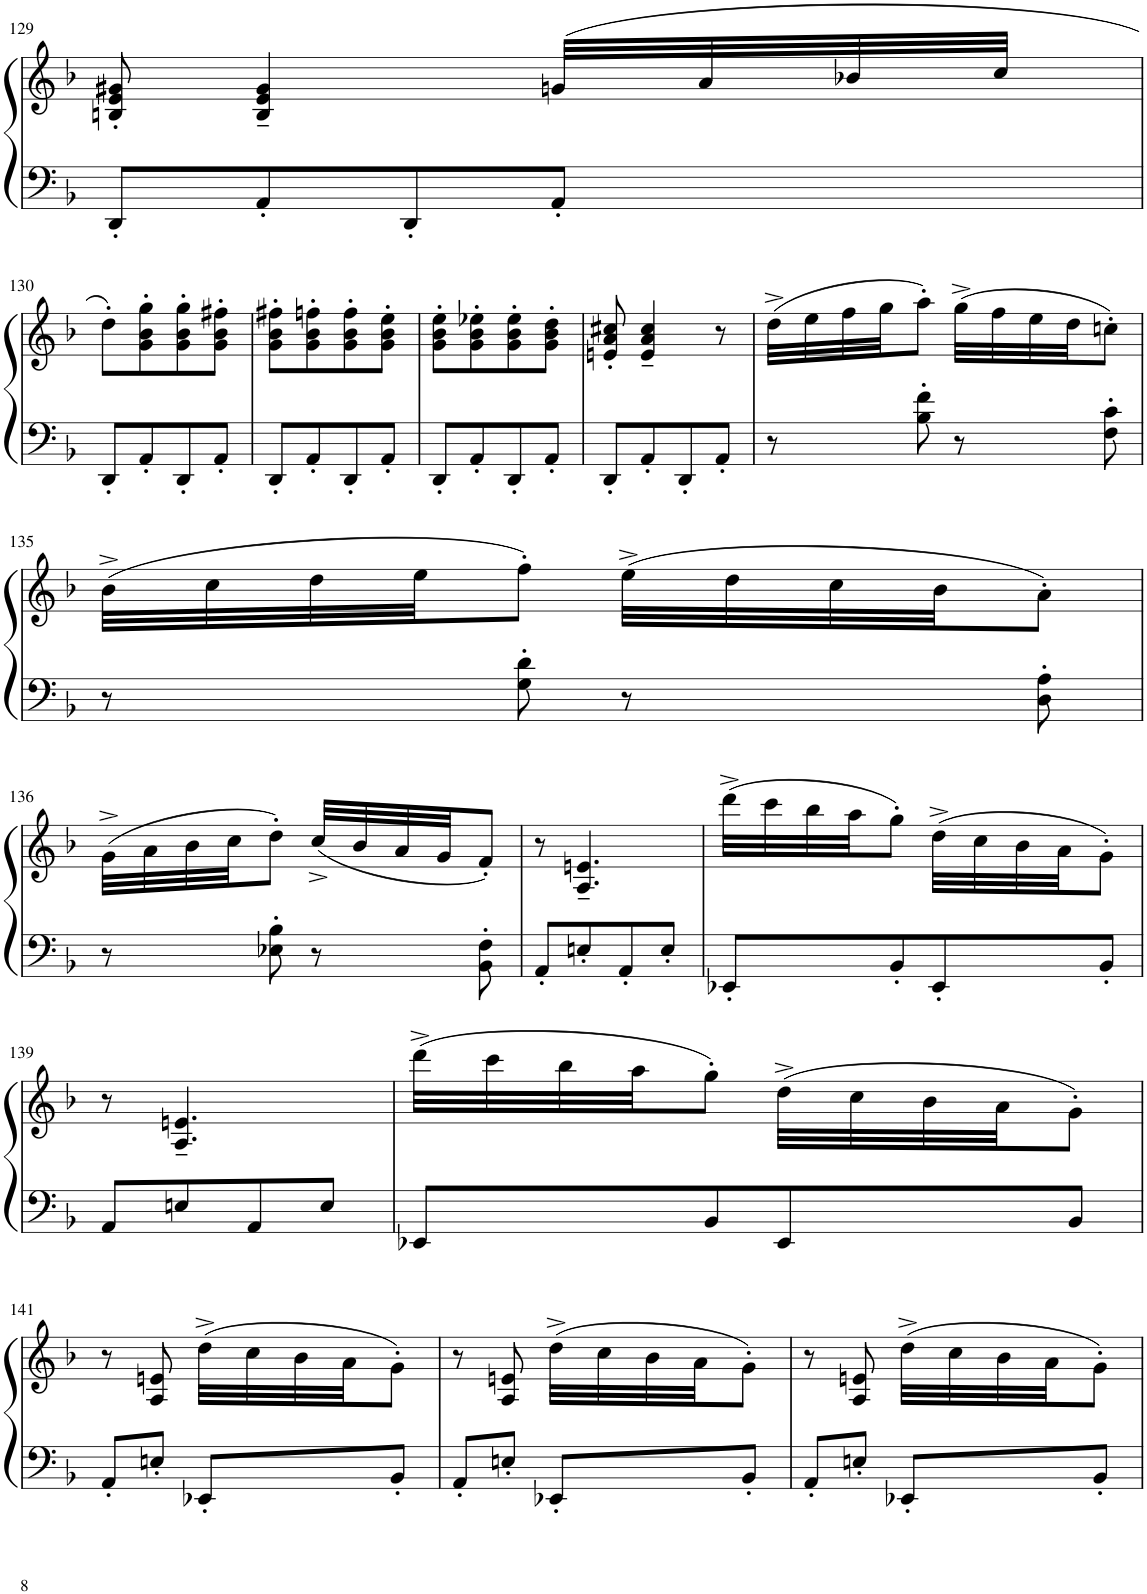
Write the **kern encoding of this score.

**kern	**kern
*part1	*part1
*staff2	*staff1
*I"Piano	*
*I'Pno	*
!!LO:PB:g=z
*clefF4	*clefG2
*k[b-]	*k[b-]
*M2/4	*M2/4
=129	=129
8DD'/L	8Bn/' 8e/' 8g#X/'
8AA'/	4B/~ 4e/~ 4g#/~
8DD'/	.
8AA'/J	(>32gn/LLL
.	32a/
.	32b-X/
.	32cc/JJJ
!!LO:LB:g=z
=130	=130
8DD'/L	8dd'\L)
8AA'/	8g\' 8b-\' 8gg\'
8DD'/	8g\' 8b-\' 8gg\'
8AA'/J	8g\' 8b-\' 8ff#X\'J
=131	=131
8DD'/L	8g\' 8b-\' 8ff#X\'L
8AA'/	8g\' 8b-\' 8ffn\'
8DD'/	8g\' 8b-\' 8ff\'
8AA'/J	8g\' 8b-\' 8ee\'J
=132	=132
8DD'/L	8g\' 8b-\' 8ee\'L
8AA'/	8g\' 8b-\' 8ee-X\'
8DD'/	8g\' 8b-\' 8ee-\'
8AA'/J	8g\' 8b-\' 8dd\'J
=133	=133
8DD'/L	8en/' 8a/' 8cc#X/'
8AA'/	4e/~ 4a/~ 4cc#/~
8DD'/	.
8AA'/J	8r
=134	=134
8r	(32dd^\LLL
.	32ee\
.	32ff\
.	32gg\JJ
8B-\' 8f\'	8aa'\J)
8r	(32gg^\LLL
.	32ff\
.	32ee\
.	32dd\JJ
8F\' 8c\'	8ccn'\J)
!!LO:LB:g=z
=135	=135
8r	(32b-^\LLL
.	32cc\
.	32dd\
.	32ee\JJ
8G\' 8d\'	8ff'\J)
8r	(32ee^\LLL
.	32dd\
.	32cc\
.	32b-\JJ
8D\' 8A\'	8a'\J)
!!LO:LB:g=z
=136	=136
8r	(32g^\LLL
.	32a\
.	32b-\
.	32cc\JJ
8E-X\' 8B-\'	8dd'\J)
8r	(32cc^/LLL
.	32b-/
.	32a/
.	32g/JJ
8BB-\' 8F\'	8f'/J)
=137	=137
8AA'/L	8r
8En'/	4.A/~ 4.en/~
8AA'/	.
8E'/J	.
=138	=138
8EE-X'/L	(32ddd^\LLL
.	32ccc\
.	32bb-\
.	32aa\JJ
8BB-'/	8gg'\J)
8EE-'/	(32dd^\LLL
.	32cc\
.	32b-\
.	32a\JJ
8BB-'/J	8g'\J)
!!LO:LB:g=z
=139	=139
8AA'/L	8r
8En'/	4.A/~ 4.en/~
8AA'/	.
8E'/J	.
=140	=140
8EE-X'/L	(32ddd^\LLL
.	32ccc\
.	32bb-\
.	32aa\JJ
8BB-'/	8gg'\J)
8EE-'/	(32dd^\LLL
.	32cc\
.	32b-\
.	32a\JJ
8BB-'/J	8g'\J)
!!LO:LB:g=z
=141	=141
8AA'/L	8r
8En'/J	8A/ 8en/
8EE-X'/L	(32dd^\LLL
.	32cc\
.	32b-\
.	32a\JJ
8BB-'/J	8g'\J)
=142	=142
8AA'/L	8r
8En'/J	8A/ 8en/
8EE-X'/L	(32dd^\LLL
.	32cc\
.	32b-\
.	32a\JJ
8BB-'/J	8g'\J)
=143	=143
8AA'/L	8r
8En'/J	8A/ 8en/
8EE-X'/L	(32dd^\LLL
.	32cc\
.	32b-\
.	32a\JJ
8BB-'/J	8g'\J)
=	=
*-	*-
